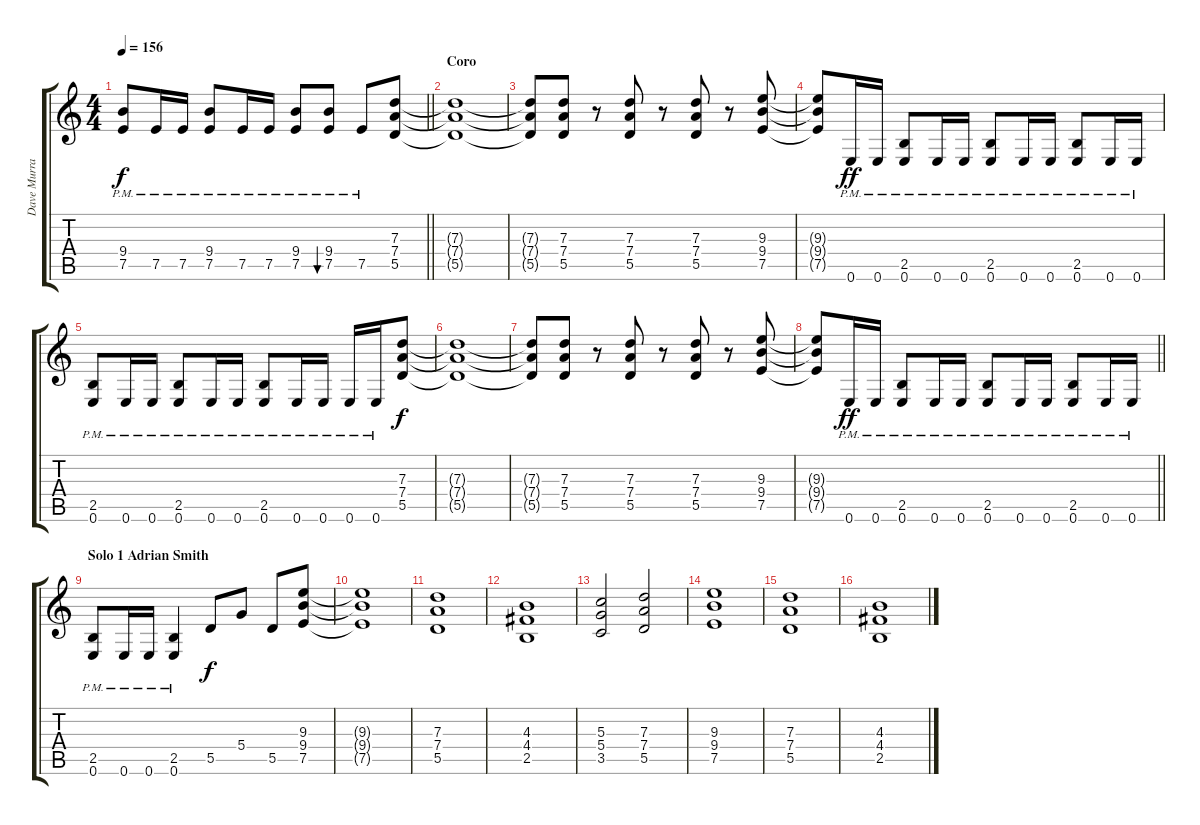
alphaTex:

\track ("Dave Murray" "Dave Murra") {instrument distortionguitar}
\staff {score tabs}
\tuning (E4 B3 G3 D3 A2 E2) {hide}
\ts (4 4)
\tempo 156
\clef g2
\barLineRight lightlight
\ks c
(9.4{pm} 7.5{pm}).8{dy f} 7.5{pm}.16 7.5{pm}.16 (9.4{pm} 7.5{pm}).8 7.5{pm}.16 7.5{pm}.16 (9.4{pm} 7.5{pm}).8 (9.4 7.5{pm}).8{bu 30} 7.5{pm}.8 (7.3 7.4 5.5).8 |
\section ("" "Coro")
(7.3{t} 7.4{t} 5.5{t}).1 |
(7.3{t} 7.4{t} 5.5{t}).8 (7.3 7.4 5.5).8 r.8 (7.3 7.4 5.5).8 r.8 (7.3 7.4 5.5).8 r.8 (9.3 9.4 7.5).8 |
(9.3{t} 9.4{t} 7.5{t}).8 0.6{pm}.16{dy ff} 0.6{pm}.16 (2.5{pm} 0.6{pm}).8 0.6{pm}.16 0.6{pm}.16 (2.5{pm} 0.6{pm}).8 0.6{pm}.16 0.6{pm}.16 (2.5{pm} 0.6{pm}).8 0.6{pm}.16 0.6{pm}.16 |
(2.5{pm} 0.6{pm}).8 0.6{pm}.16 0.6{pm}.16 (2.5{pm} 0.6{pm}).8 0.6{pm}.16 0.6{pm}.16 (2.5{pm} 0.6{pm}).8 0.6{pm}.16 0.6{pm}.16 0.6{pm}.16 0.6{pm}.16 (7.3 7.4 5.5).8{dy f} |
(7.3{t} 7.4{t} 5.5{t}).1 |
(7.3{t} 7.4{t} 5.5{t}).8 (7.3 7.4 5.5).8 r.8 (7.3 7.4 5.5).8 r.8 (7.3 7.4 5.5).8 r.8 (9.3 9.4 7.5).8 |
\barLineRight lightlight
(9.3{t} 9.4{t} 7.5{t}).8 0.6{pm}.16{dy ff} 0.6{pm}.16 (2.5{pm} 0.6{pm}).8 0.6{pm}.16 0.6{pm}.16 (2.5{pm} 0.6{pm}).8 0.6{pm}.16 0.6{pm}.16 (2.5{pm} 0.6{pm}).8 0.6{pm}.16 0.6{pm}.16 |
\section ("" "Solo 1 Adrian Smith")
(2.5{pm} 0.6{pm}).8 0.6{pm}.16 0.6{pm}.16 (2.5{pm} 0.6{pm}).4 5.5.8{dy f} 5.4.8 5.5.8 (9.3 9.4 7.5).8 |
(9.3{t} 9.4{t} 7.5{t}).1 |
(7.3 7.4 5.5).1 |
(4.3 4.4 2.5).1 |
(5.3 5.4 3.5).2 (7.3 7.4 5.5).2 |
(9.3 9.4 7.5).1 |
(7.3 7.4 5.5).1 |
(4.3 4.4 2.5).1
